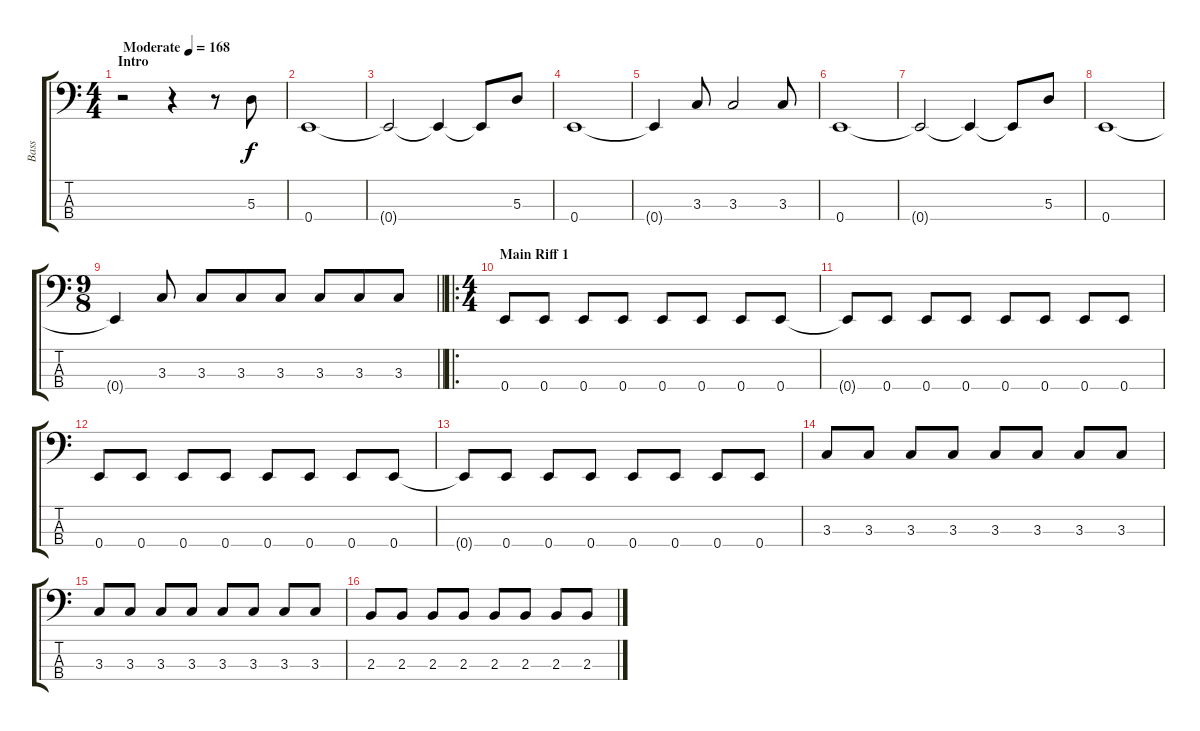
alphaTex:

\track ("Bass" "Bass") {instrument electricbassfinger}
\staff {score tabs}
\tuning (G2 D2 A1 E1) {hide}
\ts (4 4)
\section ("" "Intro")
\tempo (168 "Moderate")
\clef f4
\ks c
r.2{dy f instrument electricbassfinger} r.4 r.8 5.3.8 |
0.4.1 |
0.4{t}.2 0.4{t}.4 0.4{t}.8 5.3.8 |
0.4.1 |
0.4{t}.4 3.3.8 3.3.2 3.3.8 |
0.4.1 |
0.4{t}.2 0.4{t}.4 0.4{t}.8 5.3.8 |
0.4.1 |
\ts (9 8)
\barLineRight lightlight
0.4{t}.4 3.3.8 3.3.8 3.3.8 3.3.8 3.3.8 3.3.8 3.3.8 |
\ro
\ts (4 4)
\section ("" "Main Riff 1")
0.4.8 0.4.8 0.4.8 0.4.8 0.4.8 0.4.8 0.4.8 0.4.8 |
0.4{t}.8 0.4.8 0.4.8 0.4.8 0.4.8 0.4.8 0.4.8 0.4.8 |
0.4.8 0.4.8 0.4.8 0.4.8 0.4.8 0.4.8 0.4.8 0.4.8 |
0.4{t}.8 0.4.8 0.4.8 0.4.8 0.4.8 0.4.8 0.4.8 0.4.8 |
3.3.8 3.3.8 3.3.8 3.3.8 3.3.8 3.3.8 3.3.8 3.3.8 |
3.3.8 3.3.8 3.3.8 3.3.8 3.3.8 3.3.8 3.3.8 3.3.8 |
2.3.8 2.3.8 2.3.8 2.3.8 2.3.8 2.3.8 2.3.8 2.3.8
